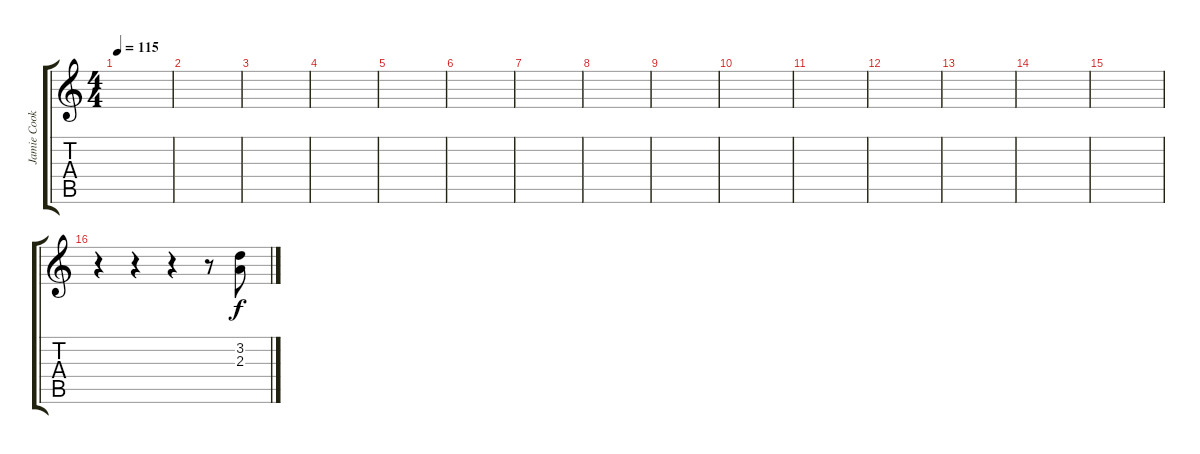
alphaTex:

\track ("Jamie Cook (Lead Guitar)" "Jamie Cook") {instrument distortionguitar}
\staff {score tabs}
\tuning (E4 B3 G3 D3 A2 E2) {hide}
\ts (4 4)
\tempo 115
\clef g2
\ks c
|
|
|
|
|
|
|
|
|
|
|
|
|
|
|
r.4 r.4 r.4 r.8 (3.2{sl} 2.3{sl}).8
